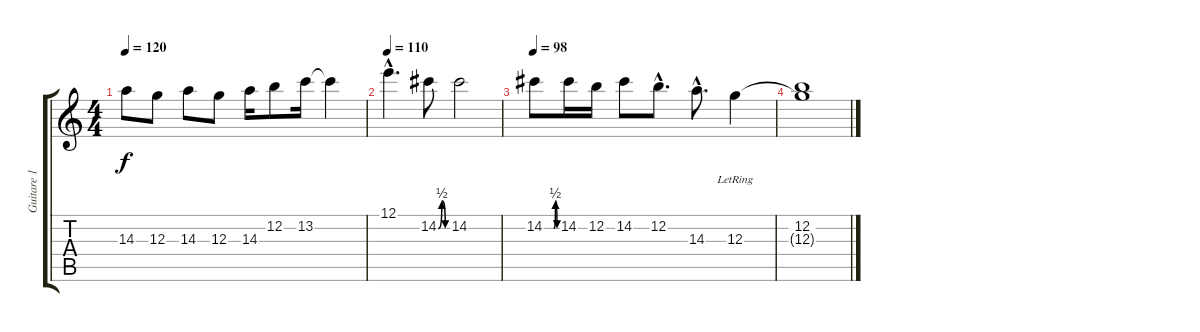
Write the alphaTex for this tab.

\track ("Guitare 1" "Guitare 1") {instrument distortionguitar}
\staff {score tabs}
\tuning (E4 B3 G3 D3 A2 E2) {hide}
\ts (4 4)
\tempo 120
\clef g2
\ks c
14.3.8{dy f} 12.3.8 14.3.8 12.3.8 14.3.16 12.2.8 13.2.16 13.2{t}.4 |
\tempo 110
12.1{hac}.4{d} 14.2{be (custom 0 0 23 2 45 0 60 0)}.8 14.2.2 |
\tempo 98
14.2{be (custom 0 0 45 0 53 2 60 0)}.8 14.2.16 12.2.16 14.2.8 12.2{hac}.8{d} 14.3{hac}.8{d} 12.3{lr}.4 |
(12.2 12.3{t}).1
